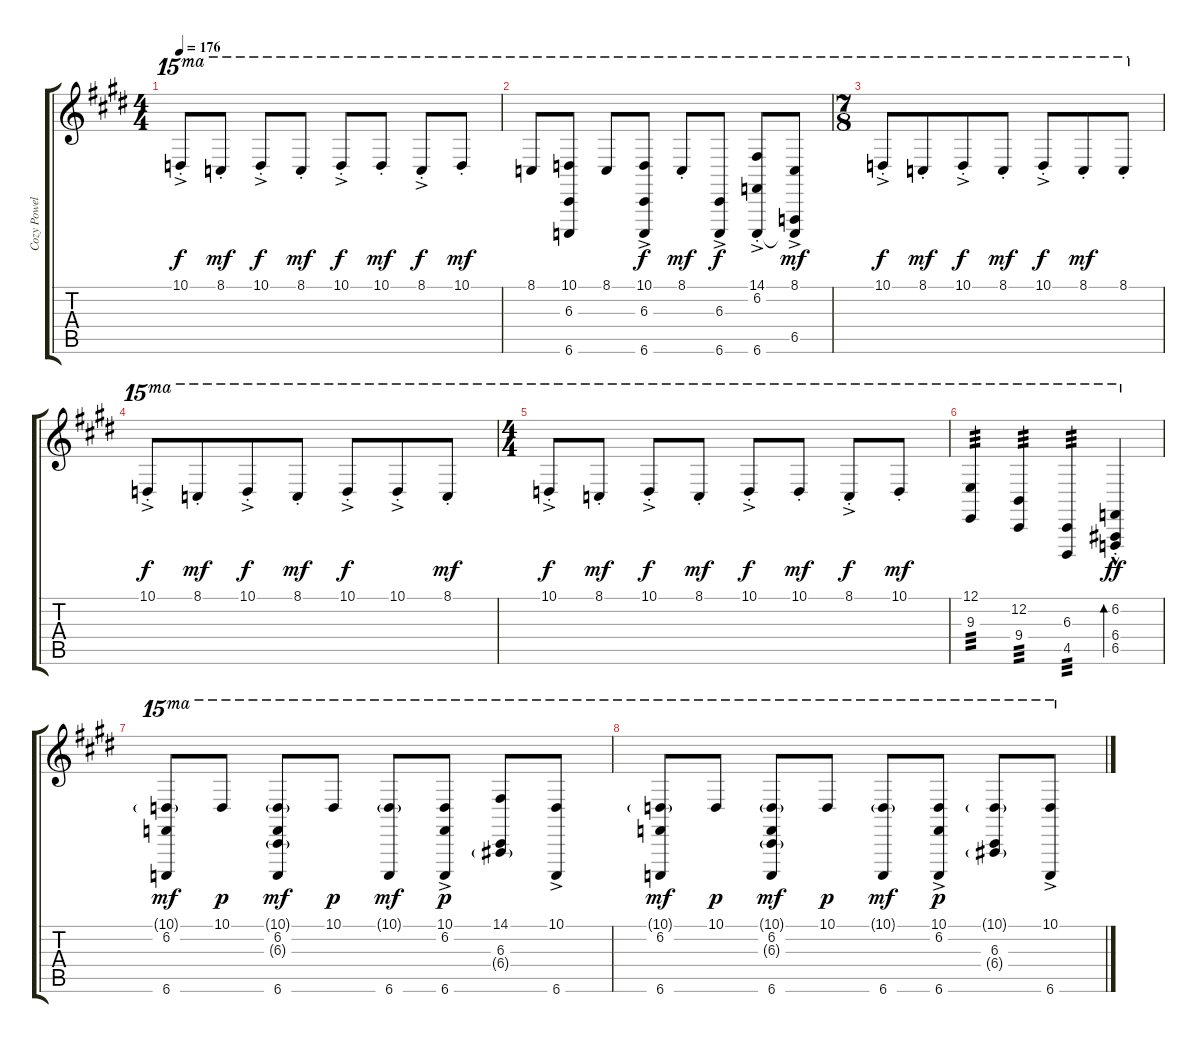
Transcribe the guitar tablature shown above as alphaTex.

\track ("Cozy Powell Drum Kit" "Cozy Powel") {instrument melodictom}
\staff {score tabs}
\tuning (E4 B3 G3 E3 B2 Gb2) {hide}
\ts (4 4)
\tempo 176
\clef g2
\ks e
10.1{ac st}.8{ot 15ma dy f} 8.1{st}.8{ot 15ma dy mf} 10.1{ac st}.8{ot 15ma dy f} 8.1{st}.8{ot 15ma dy mf} 10.1{ac st}.8{ot 15ma dy f} 10.1{st}.8{ot 15ma dy mf} 8.1{ac st}.8{ot 15ma dy f} 10.1{st}.8{ot 15ma dy mf} |
8.1.8{ot 15ma} (10.1 6.3 6.6).8{ot 15ma} 8.1.8{ot 15ma} (10.1{ac} 6.3{ac} 6.6{ac}).8{ot 15ma dy f} 8.1{st}.8{ot 15ma dy mf} (6.3{ac} 6.6{ac}).8{ot 15ma dy f} (14.1{ac st} 6.2{ac st} 6.6{ac st}).8{ot 15ma} (8.1{ac} 6.5{ac} 6.6{t}).8{ot 15ma dy mf} |
\ts (7 8)
10.1{ac st}.8{ot 15ma dy f} 8.1{st}.8{ot 15ma dy mf} 10.1{ac st}.8{ot 15ma dy f} 8.1{st}.8{ot 15ma dy mf} 10.1{ac st}.8{ot 15ma dy f} 8.1{st}.8{ot 15ma dy mf} 8.1{st}.8{ot 15ma} |
10.1{ac st}.8{ot 15ma dy f} 8.1{st}.8{ot 15ma dy mf} 10.1{ac st}.8{ot 15ma dy f} 8.1{st}.8{ot 15ma dy mf} 10.1{ac st}.8{ot 15ma dy f} 10.1{ac st}.8{ot 15ma} 8.1{st}.8{ot 15ma dy mf} |
\ts (4 4)
10.1{ac st}.8{ot 15ma dy f} 8.1{st}.8{ot 15ma dy mf} 10.1{ac st}.8{ot 15ma dy f} 8.1{st}.8{ot 15ma dy mf} 10.1{ac st}.8{ot 15ma dy f} 10.1{st}.8{ot 15ma dy mf} 8.1{ac st}.8{ot 15ma dy f} 10.1{st}.8{ot 15ma dy mf} |
(12.1 9.3).4{ot 15ma tp 3} (12.2 9.4).4{ot 15ma tp 3} (6.3 4.5).4{ot 15ma tp 3} (6.2{hac st} 6.4{hac st} 6.5{hac st}).4{bd 30 ot 15ma dy ff} |
(10.1{g} 6.2 6.6).8{ot 15ma dy mf} 10.1.8{ot 15ma dy p} (10.1{g} 6.2 6.3{g} 6.6).8{ot 15ma dy mf} 10.1.8{ot 15ma dy p} (10.1{g} 6.6).8{ot 15ma dy mf} (10.1 6.2{ac} 6.6{ac}).8{ot 15ma dy p} (14.1 6.3 6.4{g}).8{ot 15ma} (10.1 6.6{ac}).8{ot 15ma} |
(10.1{g} 6.2 6.6).8{ot 15ma dy mf} 10.1.8{ot 15ma dy p} (10.1{g} 6.2 6.3{g} 6.6).8{ot 15ma dy mf} 10.1.8{ot 15ma dy p} (10.1{g} 6.6).8{ot 15ma dy mf} (10.1 6.2{ac} 6.6{ac}).8{ot 15ma dy p} (10.1{g} 6.3 6.4{g}).8{ot 15ma} (10.1 6.6{ac}).8{ot 15ma}
